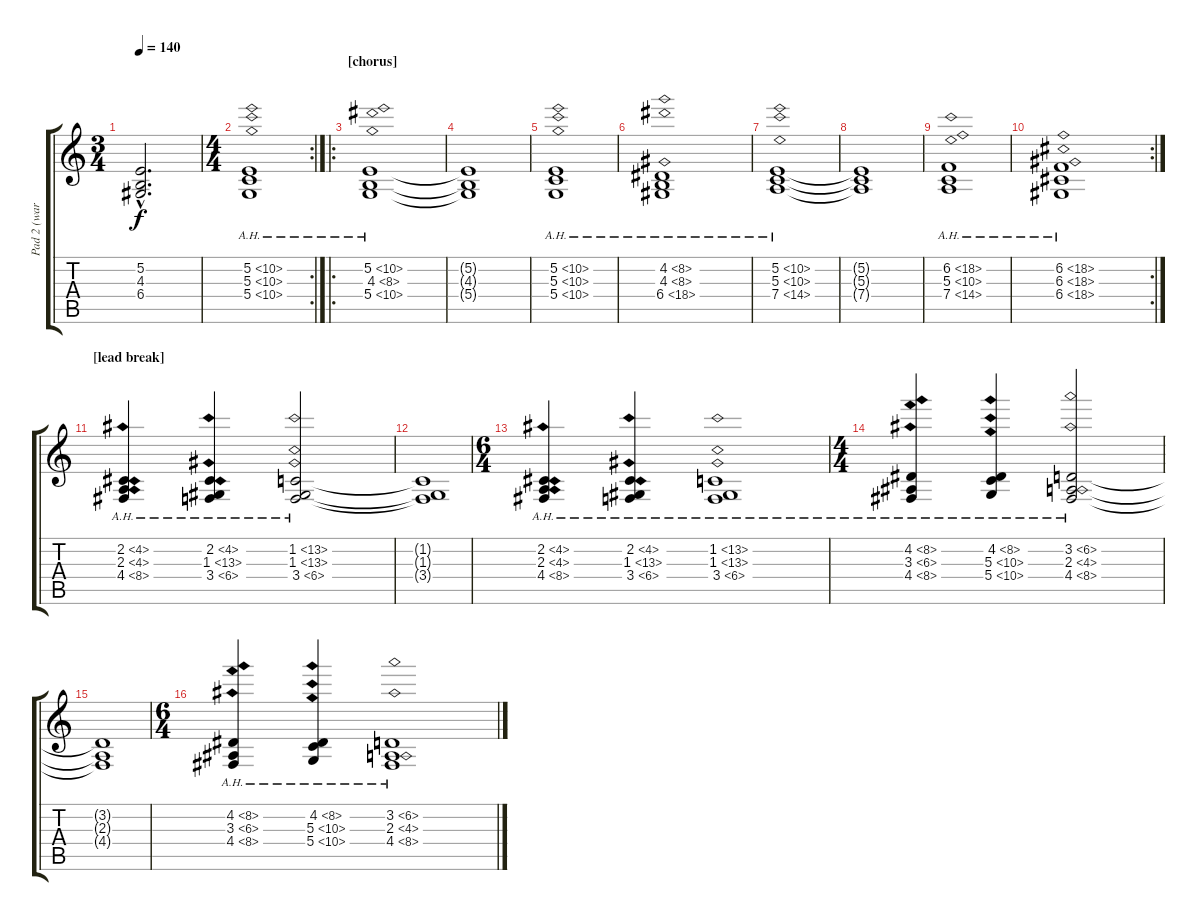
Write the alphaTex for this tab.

\track ("Pad 2 (warm)" "Pad 2 (war") {instrument pad2warm}
\staff {score tabs}
\tuning (E4 B3 G3 D3 A2 E2) {hide}
\ts (3 4)
\tempo 140
\clef g2
\ks c
(5.2{hac t} 4.3{hac t} 6.4{hac t}).2{d dy f} |
\rc 2
\ts (4 4)
(5.2{ah 5} 5.3{ah 5} 5.4{ah 5}).1 |
\ro
\section ("" "[chorus]")
(5.2{ah 5} 4.3{ah 4} 5.4{ah 5}).1 |
(5.2{t} 4.3{t} 5.4{t}).1 |
(5.2{ah 5} 5.3{ah 5} 5.4{ah 5}).1 |
(4.2{ah 4} 4.3{ah 4} 6.4{ah 12}).1 |
(5.2{ah 5} 5.3{ah 5} 7.4{ah 7}).1 |
(5.2{t} 5.3{t} 7.4{t}).1 |
(6.2{ah 12} 5.3{ah 5} 7.4{ah 7}).1 |
\rc 2
(6.2{ah 12} 6.3{ah 12} 6.4{ah 12}).1 |
\section ("" "[lead break]")
(2.2{ah 2} 2.3{ah 2} 4.4{ah 4}).4 (2.2{ah 2} 1.3{ah 12} 3.4{ah 3}).4 (1.2{ah 12} 1.3{ah 12} 3.4{ah 3}).2 |
(1.2{t} 1.3{t} 3.4{t}).1 |
\ts (6 4)
(2.2{ah 2} 2.3{ah 2} 4.4{ah 4}).4 (2.2{ah 2} 1.3{ah 12} 3.4{ah 3}).4 (1.2{ah 12} 1.3{ah 12} 3.4{ah 3}).1 |
\ts (4 4)
(4.2{ah 4} 3.3{ah 3} 4.4{ah 4}).4 (4.2{ah 4} 5.3{ah 5} 5.4{ah 5}).4 (3.2{ah 3} 2.3{ah 2} 4.4{ah 4}).2 |
(3.2{t} 2.3{t} 4.4{t}).1 |
\ts (6 4)
(4.2{ah 4} 3.3{ah 3} 4.4{ah 4}).4 (4.2{ah 4} 5.3{ah 5} 5.4{ah 5}).4 (3.2{ah 3} 2.3{ah 2} 4.4{ah 4}).1
